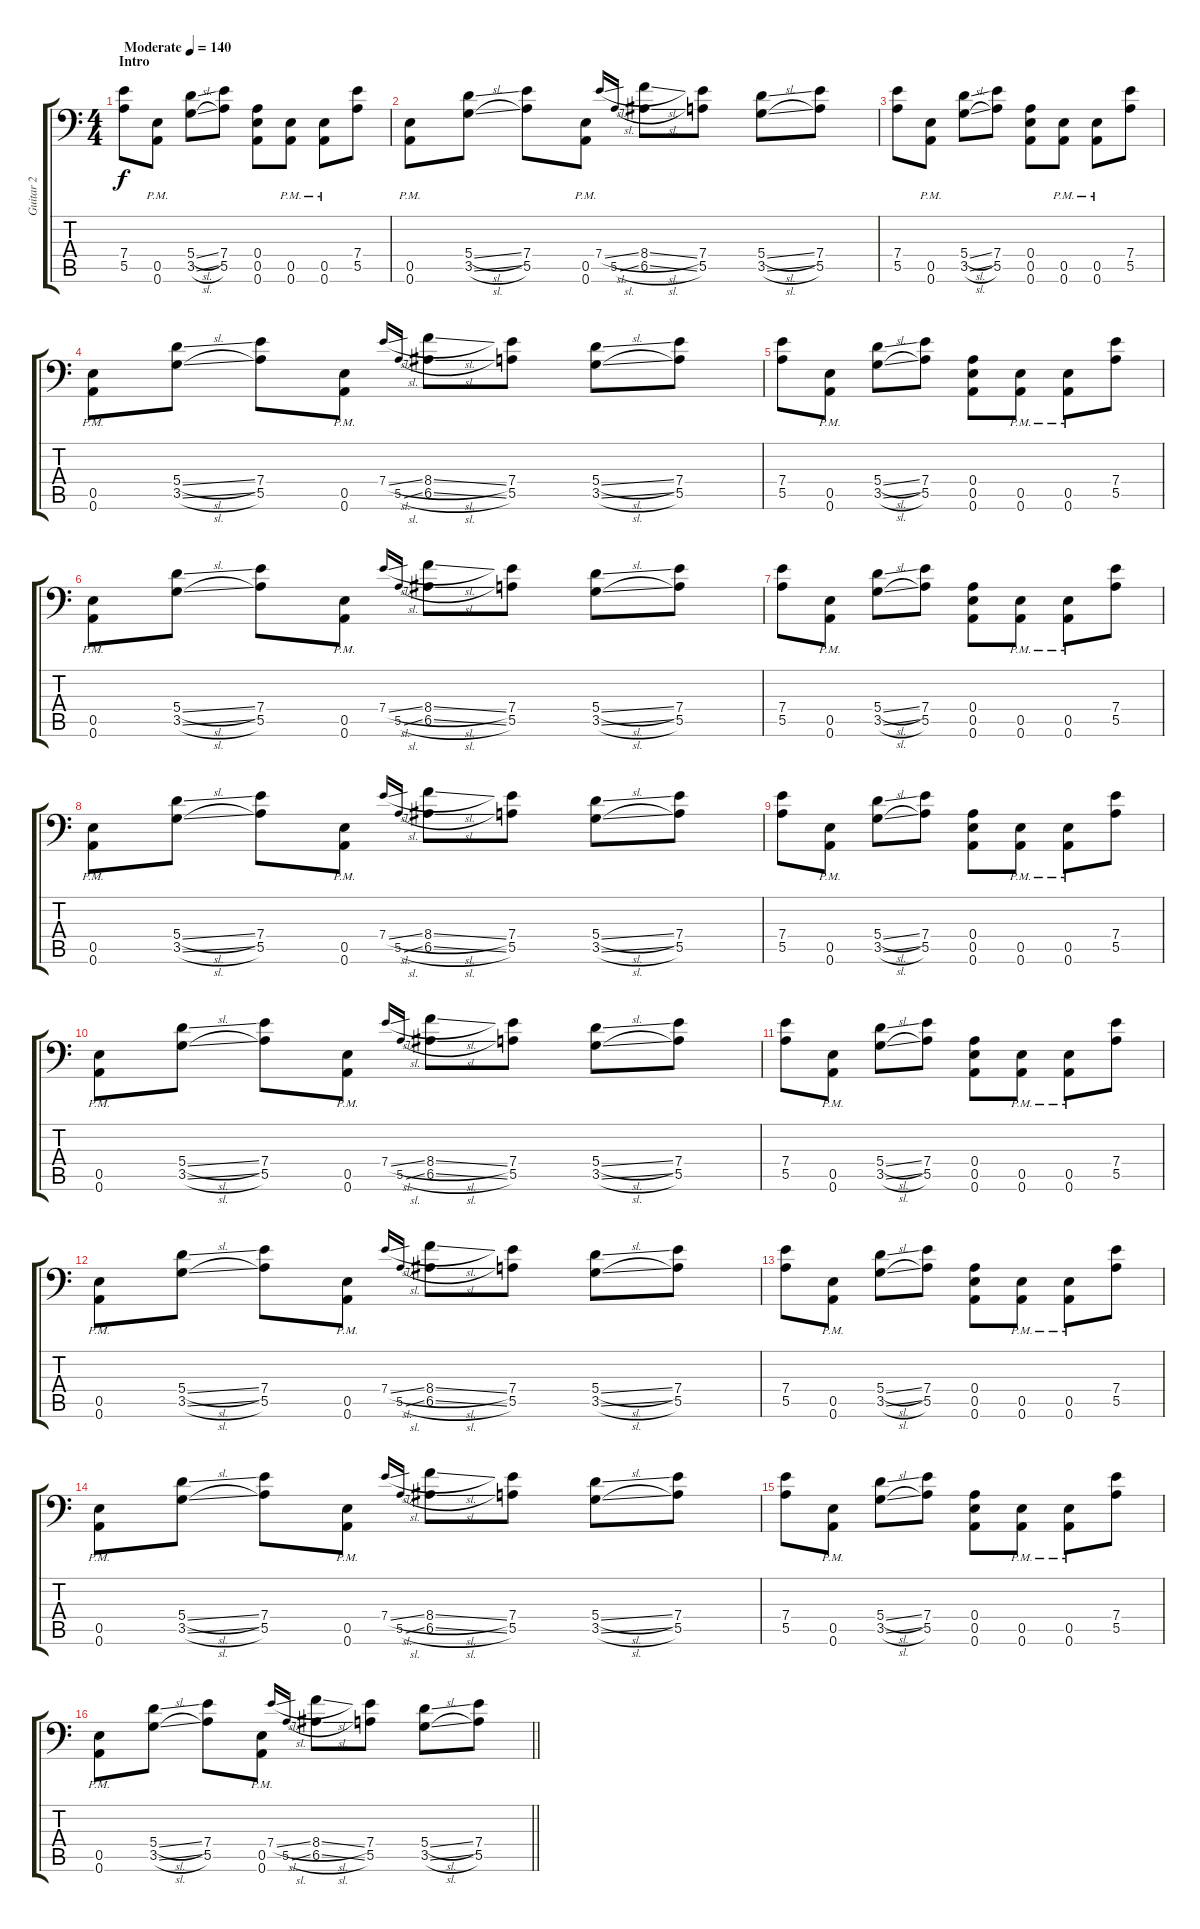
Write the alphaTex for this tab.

\track ("Guitar 2" "Guitar 2") {instrument overdrivenguitar}
\staff {score tabs}
\tuning (B3 Gb3 D3 A2 E2 A1) {hide}
\ts (4 4)
\section ("" "Intro")
\tempo (140 "Moderate")
\clef f4
\ks c
(7.4 5.5).8{dy f instrument overdrivenguitar} (0.5{pm} 0.6{pm}).8 (5.4{sl} 3.5{sl}).8 (7.4 5.5).8 (0.4 0.5 0.6).8 (0.5{pm} 0.6{pm}).8 (0.5{pm} 0.6{pm}).8 (7.4 5.5).8 |
(0.5{pm} 0.6{pm}).8 (5.4{sl} 3.5{sl}).8 (7.4 5.5).8 (0.5{pm} 0.6{pm}).8 7.4{sl}.16{gr onbeat} 5.5{sl}.16{gr onbeat} (8.4{sl} 6.5{sl}).8 (7.4 5.5).8 (5.4{sl} 3.5{sl}).8 (7.4 5.5).8 |
(7.4 5.5).8 (0.5{pm} 0.6{pm}).8 (5.4{sl} 3.5{sl}).8 (7.4 5.5).8 (0.4 0.5 0.6).8 (0.5{pm} 0.6{pm}).8 (0.5{pm} 0.6{pm}).8 (7.4 5.5).8 |
(0.5{pm} 0.6{pm}).8 (5.4{sl} 3.5{sl}).8 (7.4 5.5).8 (0.5{pm} 0.6{pm}).8 7.4{sl}.16{gr onbeat} 5.5{sl}.16{gr onbeat} (8.4{sl} 6.5{sl}).8 (7.4 5.5).8 (5.4{sl} 3.5{sl}).8 (7.4 5.5).8 |
(7.4 5.5).8 (0.5{pm} 0.6{pm}).8 (5.4{sl} 3.5{sl}).8 (7.4 5.5).8 (0.4 0.5 0.6).8 (0.5{pm} 0.6{pm}).8 (0.5{pm} 0.6{pm}).8 (7.4 5.5).8 |
(0.5{pm} 0.6{pm}).8 (5.4{sl} 3.5{sl}).8 (7.4 5.5).8 (0.5{pm} 0.6{pm}).8 7.4{sl}.16{gr onbeat} 5.5{sl}.16{gr onbeat} (8.4{sl} 6.5{sl}).8 (7.4 5.5).8 (5.4{sl} 3.5{sl}).8 (7.4 5.5).8 |
(7.4 5.5).8 (0.5{pm} 0.6{pm}).8 (5.4{sl} 3.5{sl}).8 (7.4 5.5).8 (0.4 0.5 0.6).8 (0.5{pm} 0.6{pm}).8 (0.5{pm} 0.6{pm}).8 (7.4 5.5).8 |
(0.5{pm} 0.6{pm}).8 (5.4{sl} 3.5{sl}).8 (7.4 5.5).8 (0.5{pm} 0.6{pm}).8 7.4{sl}.16{gr onbeat} 5.5{sl}.16{gr onbeat} (8.4{sl} 6.5{sl}).8 (7.4 5.5).8 (5.4{sl} 3.5{sl}).8 (7.4 5.5).8 |
(7.4 5.5).8 (0.5{pm} 0.6{pm}).8 (5.4{sl} 3.5{sl}).8 (7.4 5.5).8 (0.4 0.5 0.6).8 (0.5{pm} 0.6{pm}).8 (0.5{pm} 0.6{pm}).8 (7.4 5.5).8 |
(0.5{pm} 0.6{pm}).8 (5.4{sl} 3.5{sl}).8 (7.4 5.5).8 (0.5{pm} 0.6{pm}).8 7.4{sl}.16{gr onbeat} 5.5{sl}.16{gr onbeat} (8.4{sl} 6.5{sl}).8 (7.4 5.5).8 (5.4{sl} 3.5{sl}).8 (7.4 5.5).8 |
(7.4 5.5).8 (0.5{pm} 0.6{pm}).8 (5.4{sl} 3.5{sl}).8 (7.4 5.5).8 (0.4 0.5 0.6).8 (0.5{pm} 0.6{pm}).8 (0.5{pm} 0.6{pm}).8 (7.4 5.5).8 |
(0.5{pm} 0.6{pm}).8 (5.4{sl} 3.5{sl}).8 (7.4 5.5).8 (0.5{pm} 0.6{pm}).8 7.4{sl}.16{gr onbeat} 5.5{sl}.16{gr onbeat} (8.4{sl} 6.5{sl}).8 (7.4 5.5).8 (5.4{sl} 3.5{sl}).8 (7.4 5.5).8 |
(7.4 5.5).8 (0.5{pm} 0.6{pm}).8 (5.4{sl} 3.5{sl}).8 (7.4 5.5).8 (0.4 0.5 0.6).8 (0.5{pm} 0.6{pm}).8 (0.5{pm} 0.6{pm}).8 (7.4 5.5).8 |
(0.5{pm} 0.6{pm}).8 (5.4{sl} 3.5{sl}).8 (7.4 5.5).8 (0.5{pm} 0.6{pm}).8 7.4{sl}.16{gr onbeat} 5.5{sl}.16{gr onbeat} (8.4{sl} 6.5{sl}).8 (7.4 5.5).8 (5.4{sl} 3.5{sl}).8 (7.4 5.5).8 |
(7.4 5.5).8 (0.5{pm} 0.6{pm}).8 (5.4{sl} 3.5{sl}).8 (7.4 5.5).8 (0.4 0.5 0.6).8 (0.5{pm} 0.6{pm}).8 (0.5{pm} 0.6{pm}).8 (7.4 5.5).8 |
\barLineRight lightlight
(0.5{pm} 0.6{pm}).8 (5.4{sl} 3.5{sl}).8 (7.4 5.5).8 (0.5{pm} 0.6{pm}).8 7.4{sl}.16{gr onbeat} 5.5{sl}.16{gr onbeat} (8.4{sl} 6.5{sl}).8 (7.4 5.5).8 (5.4{sl} 3.5{sl}).8 (7.4 5.5).8
